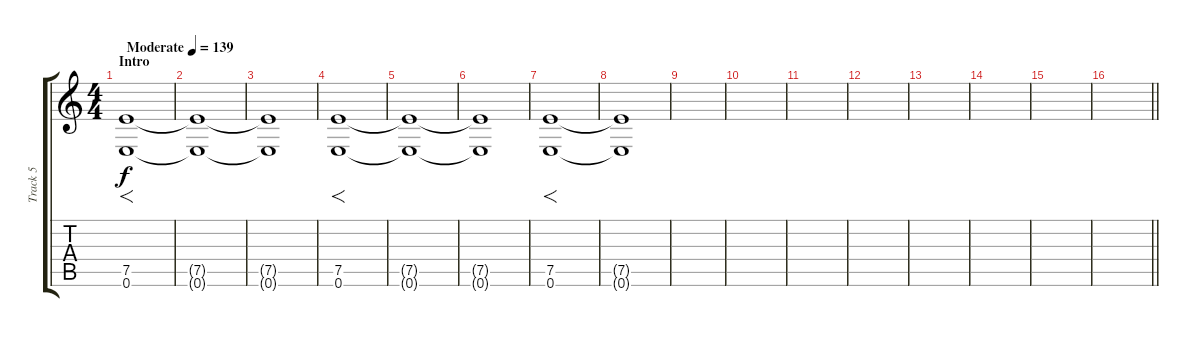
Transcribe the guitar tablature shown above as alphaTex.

\track ("Track 5" "Track 5") {instrument overdrivenguitar}
\staff {score tabs}
\tuning (E4 B3 G3 D3 A2 E2) {hide}
\ts (4 4)
\section ("" "Intro")
\tempo (139 "Moderate")
\clef g2
\ks c
(7.5 0.6).1{f dy f instrument overdrivenguitar} |
(7.5{t} 0.6{t}).1 |
(7.5{t} 0.6{t}).1 |
(7.5 0.6).1{f} |
(7.5{t} 0.6{t}).1 |
(7.5{t} 0.6{t}).1 |
(7.5 0.6).1{f} |
(7.5{t} 0.6{t}).1 |
|
|
|
|
|
|
|
\barLineRight lightlight
